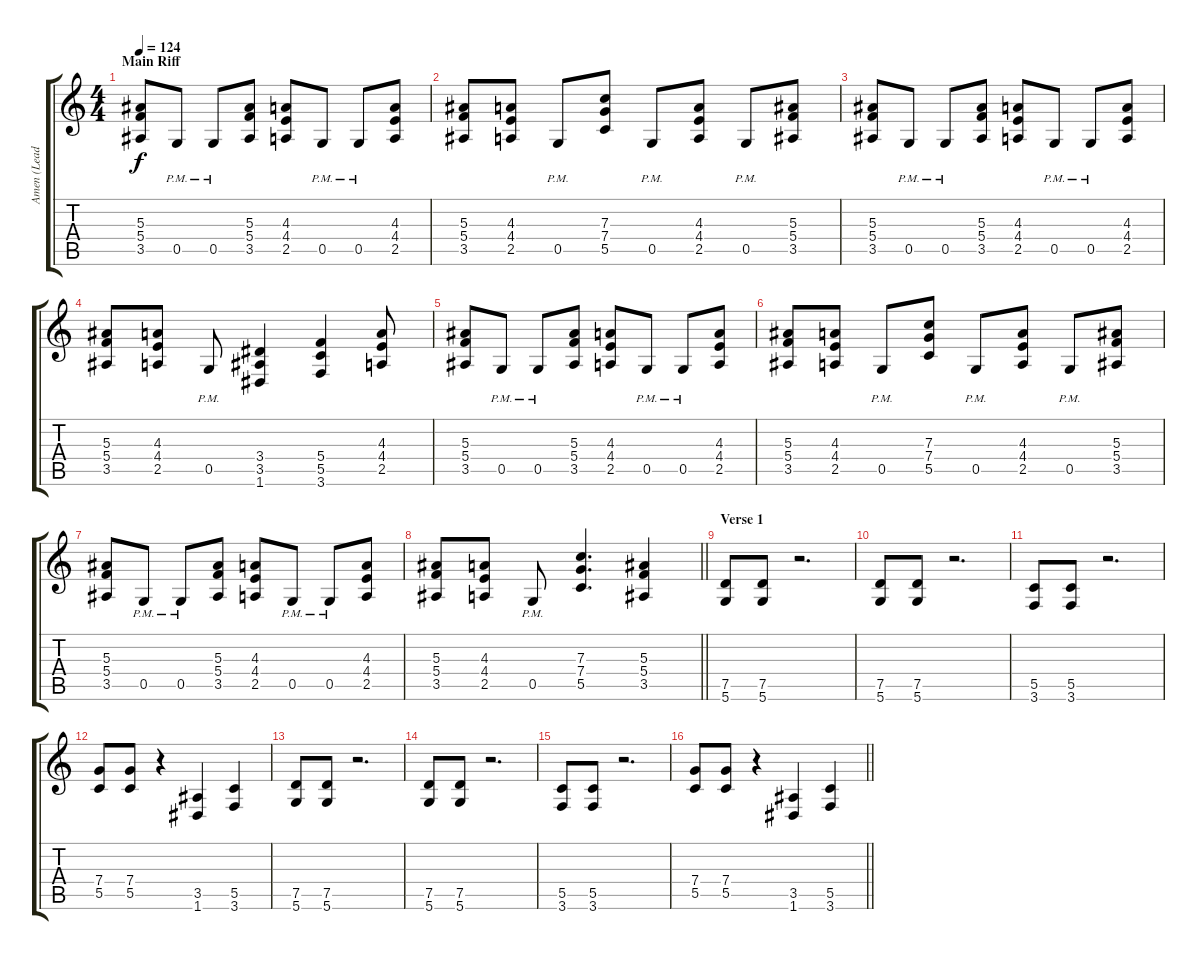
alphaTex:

\track ("Amen (Lead)" "Amen (Lead") {instrument distortionguitar}
\staff {score tabs}
\tuning (D4 A3 F3 C3 G2 D2) {hide}
\ts (4 4)
\section ("" "Main Riff")
\tempo 124
\clef g2
\ks c
(5.3 5.4 3.5).8{dy f} 0.5{pm}.8 0.5{pm}.8 (5.3 5.4 3.5).8 (4.3 4.4 2.5).8 0.5{pm}.8 0.5{pm}.8 (4.3 4.4 2.5).8 |
(5.3 5.4 3.5).8 (4.3 4.4 2.5).8 0.5{pm}.8 (7.3 7.4 5.5).8 0.5{pm}.8 (4.3 4.4 2.5).8 0.5{pm}.8 (5.3 5.4 3.5).8 |
(5.3 5.4 3.5).8 0.5{pm}.8 0.5{pm}.8 (5.3 5.4 3.5).8 (4.3 4.4 2.5).8 0.5{pm}.8 0.5{pm}.8 (4.3 4.4 2.5).8 |
(5.3 5.4 3.5).8 (4.3 4.4 2.5).8 0.5{pm}.8 (3.4 3.5 1.6).4 (5.4 5.5 3.6).4 (4.3 4.4 2.5).8 |
(5.3 5.4 3.5).8 0.5{pm}.8 0.5{pm}.8 (5.3 5.4 3.5).8 (4.3 4.4 2.5).8 0.5{pm}.8 0.5{pm}.8 (4.3 4.4 2.5).8 |
(5.3 5.4 3.5).8 (4.3 4.4 2.5).8 0.5{pm}.8 (7.3 7.4 5.5).8 0.5{pm}.8 (4.3 4.4 2.5).8 0.5{pm}.8 (5.3 5.4 3.5).8 |
(5.3 5.4 3.5).8 0.5{pm}.8 0.5{pm}.8 (5.3 5.4 3.5).8 (4.3 4.4 2.5).8 0.5{pm}.8 0.5{pm}.8 (4.3 4.4 2.5).8 |
\barLineRight lightlight
(5.3 5.4 3.5).8 (4.3 4.4 2.5).8 0.5{pm}.8 (7.3 7.4 5.5).4{d} (5.3 5.4 3.5).4 |
\section ("" "Verse 1")
(7.5 5.6).8 (7.5 5.6).8 r.2{d} |
(7.5 5.6).8 (7.5 5.6).8 r.2{d} |
(5.5 3.6).8 (5.5 3.6).8 r.2{d} |
(7.4 5.5).8 (7.4 5.5).8 r.4 (3.5 1.6).4 (5.5 3.6).4 |
(7.5 5.6).8 (7.5 5.6).8 r.2{d} |
(7.5 5.6).8 (7.5 5.6).8 r.2{d} |
(5.5 3.6).8 (5.5 3.6).8 r.2{d} |
\barLineRight lightlight
(7.4 5.5).8 (7.4 5.5).8 r.4 (3.5 1.6).4 (5.5 3.6).4
